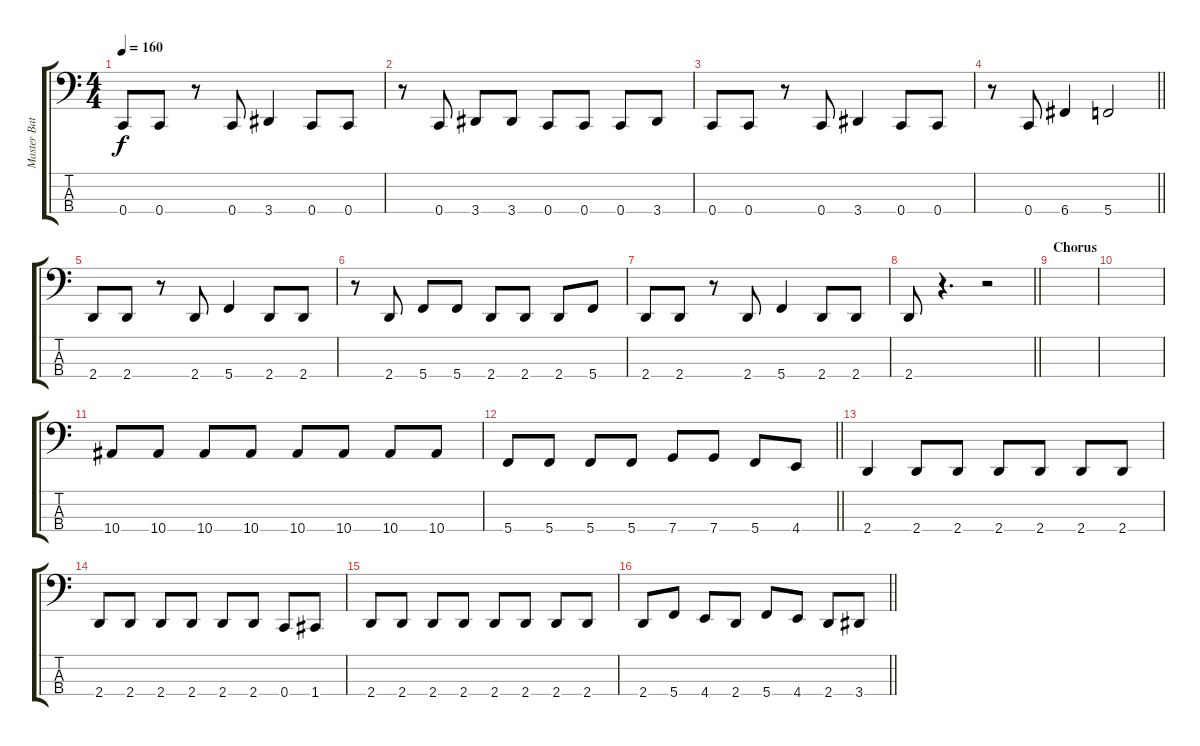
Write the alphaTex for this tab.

\track ("Master Bates" "Master Bat") {instrument electricbassfinger}
\staff {score tabs}
\tuning (F2 C2 G1 C1) {hide}
\ts (4 4)
\section ("" "")
\tempo 160
\clef f4
\ks c
0.4.8{dy f} 0.4.8 r.8 0.4.8 3.4.4 0.4.8 0.4.8 |
r.8 0.4.8 3.4.8 3.4.8 0.4.8 0.4.8 0.4.8 3.4.8 |
0.4.8 0.4.8 r.8 0.4.8 3.4.4 0.4.8 0.4.8 |
\barLineRight lightlight
r.8 0.4.8 6.4.4 5.4.2 |
\section ("" "")
2.4.8 2.4.8 r.8 2.4.8 5.4.4 2.4.8 2.4.8 |
r.8 2.4.8 5.4.8 5.4.8 2.4.8 2.4.8 2.4.8 5.4.8 |
2.4.8 2.4.8 r.8 2.4.8 5.4.4 2.4.8 2.4.8 |
\barLineRight lightlight
2.4.8 r.4{d} r.2 |
\section ("" "Chorus")
|
|
10.4.8 10.4.8 10.4.8 10.4.8 10.4.8 10.4.8 10.4.8 10.4.8 |
\barLineRight lightlight
5.4.8 5.4.8 5.4.8 5.4.8 7.4.8 7.4.8 5.4.8 4.4.8 |
\section ("" "")
2.4.4 2.4.8 2.4.8 2.4.8 2.4.8 2.4.8 2.4.8 |
2.4.8 2.4.8 2.4.8 2.4.8 2.4.8 2.4.8 0.4.8 1.4.8 |
2.4.8 2.4.8 2.4.8 2.4.8 2.4.8 2.4.8 2.4.8 2.4.8 |
\barLineRight lightlight
2.4.8 5.4.8 4.4.8 2.4.8 5.4.8 4.4.8 2.4.8 3.4.8
